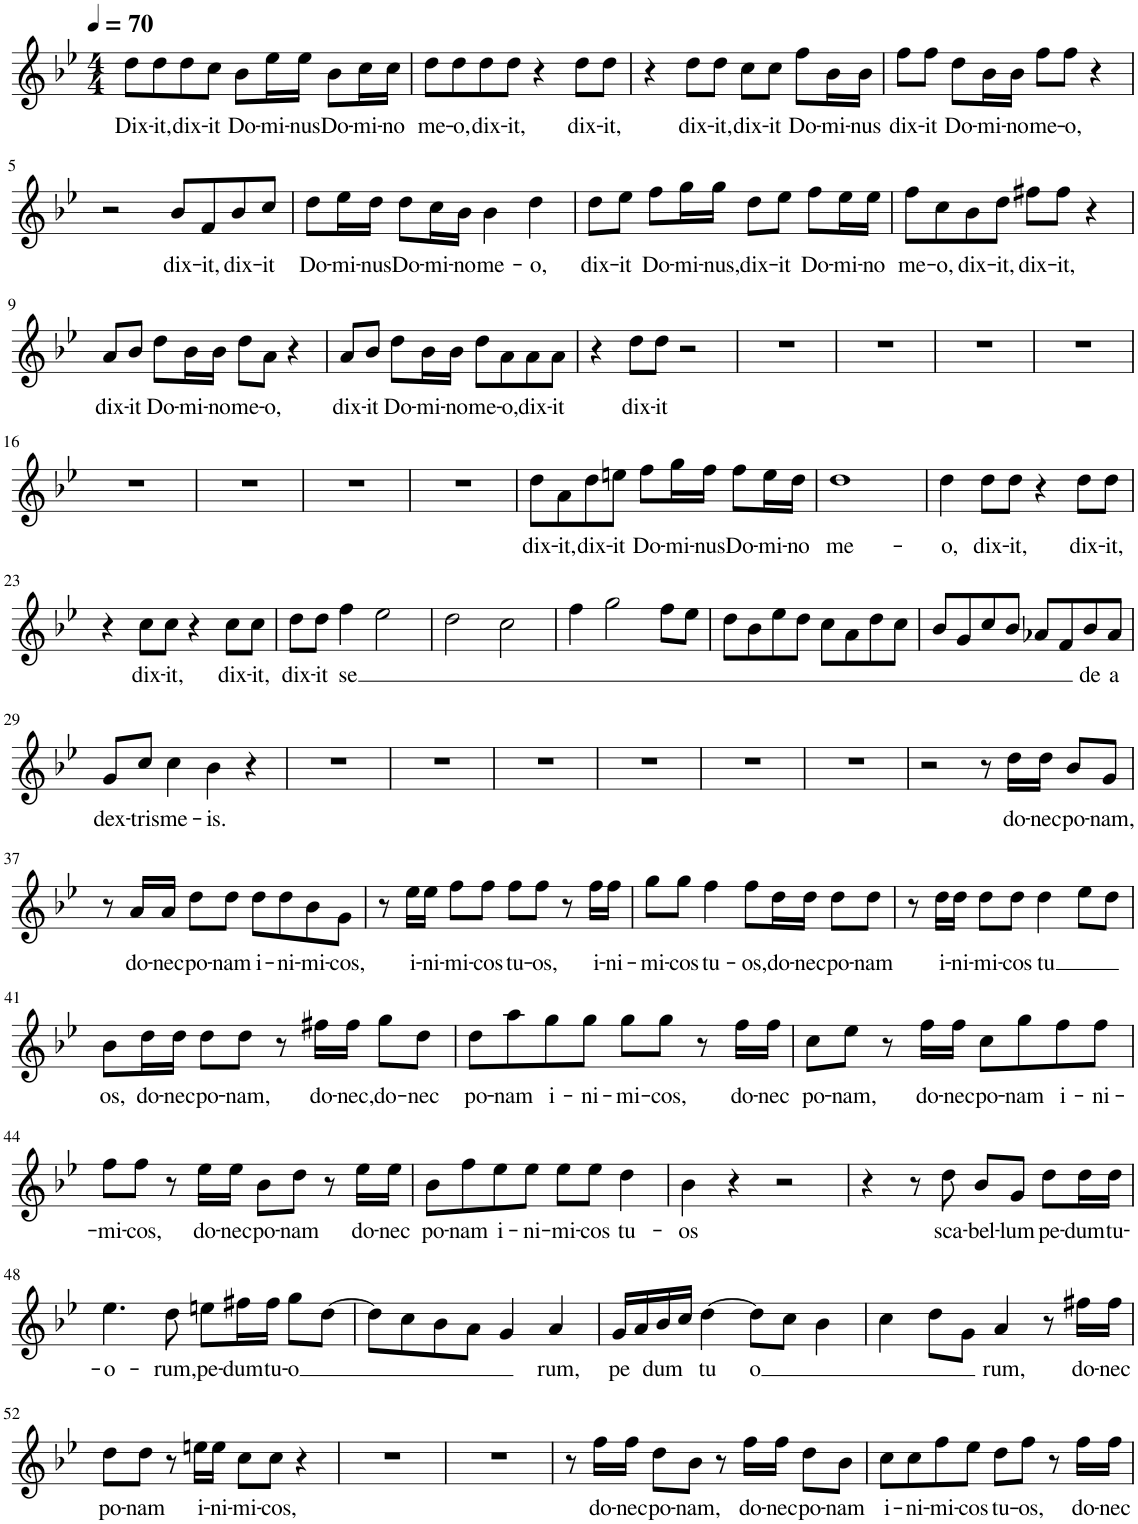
**kern	**text
*part1	*part1
*staff1	*staff1
*I"Piano, Instrument4	*
*I'Pia.	*
*clefG2	*
*k[b-e-]	*
*M4/4	*
*MM70	*
=1	=1
!	!LO:LY:b
8dd\L	Dix-
!	!LO:LY:b
8dd\	-it,
!	!LO:LY:b
8dd\	dix-
!	!LO:LY:b
8cc\J	-it
!	!LO:LY:b
8b-\L	Do-
!	!LO:LY:b
16ee-\L	-mi-
!	!LO:LY:b
16ee-\JJ	-nus
!	!LO:LY:b
8b-\L	Do-
!	!LO:LY:b
16cc\L	-mi-
!	!LO:LY:b
16cc\JJ	-no
=2	=2
!	!LO:LY:b
8dd\L	me-
!	!LO:LY:b
8dd\	-o,
!	!LO:LY:b
8dd\	dix-
!	!LO:LY:b
8dd\J	-it,
4r	.
!	!LO:LY:b
8dd\L	dix-
!	!LO:LY:b
8dd\J	-it,
=3	=3
4r	.
!	!LO:LY:b
8dd\L	dix-
!	!LO:LY:b
8dd\J	-it,
!	!LO:LY:b
8cc\L	dix-
!	!LO:LY:b
8cc\J	-it
!	!LO:LY:b
8ff\L	Do-
!	!LO:LY:b
16b-\L	-mi-
!	!LO:LY:b
16b-\JJ	-nus
=4	=4
!	!LO:LY:b
8ff\L	dix-
!	!LO:LY:b
8ff\J	-it
!	!LO:LY:b
8dd\L	Do-
!	!LO:LY:b
16b-\L	-mi-
!	!LO:LY:b
16b-\JJ	-no
!	!LO:LY:b
8ff\L	me-
!	!LO:LY:b
8ff\J	-o,
4r	.
!!LO:LB:g=z
=5	=5
2r	.
!	!LO:LY:b
8b-/L	dix-
!	!LO:LY:b
8f/	-it,
!	!LO:LY:b
8b-/	dix-
!	!LO:LY:b
8cc/J	-it
=6	=6
!	!LO:LY:b
8dd\L	Do-
!	!LO:LY:b
16ee-\L	-mi-
!	!LO:LY:b
16dd\JJ	-nus
!	!LO:LY:b
8dd\L	Do-
!	!LO:LY:b
16cc\L	-mi-
!	!LO:LY:b
16b-\JJ	-no
!	!LO:LY:b
4b-\	me-
!	!LO:LY:b
4dd\	-o,
=7	=7
!	!LO:LY:b
8dd\L	dix-
!	!LO:LY:b
8ee-\J	-it
!	!LO:LY:b
8ff\L	Do-
!	!LO:LY:b
16gg\L	-mi-
!	!LO:LY:b
16gg\JJ	-nus,
!	!LO:LY:b
8dd\L	dix-
!	!LO:LY:b
8ee-\J	-it
!	!LO:LY:b
8ff\L	Do-
!	!LO:LY:b
16ee-\L	-mi-
!	!LO:LY:b
16ee-\JJ	-no
=8	=8
!	!LO:LY:b
8ff\L	me-
!	!LO:LY:b
8cc\	-o,
!	!LO:LY:b
8b-\	dix-
!	!LO:LY:b
8dd\J	-it,
!	!LO:LY:b
8ff#X\L	dix-
!	!LO:LY:b
8ff#\J	-it,
4r	.
!!LO:LB:g=z
=9	=9
!	!LO:LY:b
8a/L	dix-
!	!LO:LY:b
8b-/J	-it
!	!LO:LY:b
8dd\L	Do-
!	!LO:LY:b
16b-\L	-mi-
!	!LO:LY:b
16b-\JJ	-no
!	!LO:LY:b
8dd\L	me-
!	!LO:LY:b
8a\J	-o,
4r	.
=10	=10
!	!LO:LY:b
8a/L	dix-
!	!LO:LY:b
8b-/J	-it
!	!LO:LY:b
8dd\L	Do-
!	!LO:LY:b
16b-\L	-mi-
!	!LO:LY:b
16b-\JJ	-no
!	!LO:LY:b
8dd\L	me-
!	!LO:LY:b
8a\	-o,
!	!LO:LY:b
8a\	dix-
!	!LO:LY:b
8a\J	-it
=11	=11
4r	.
!	!LO:LY:b
8dd\L	dix-
!	!LO:LY:b
8dd\J	-it
2r	.
=12	=12
1r	.
=13	=13
1r	.
=14	=14
1r	.
=15	=15
1r	.
!!LO:LB:g=z
=16	=16
1r	.
=17	=17
1r	.
=18	=18
1r	.
=19	=19
1r	.
=20	=20
!	!LO:LY:b
8dd\L	dix-
!	!LO:LY:b
8a\	-it,
!	!LO:LY:b
8dd\	dix-
!	!LO:LY:b
8een\J	-it
!	!LO:LY:b
8ff\L	Do-
!	!LO:LY:b
16gg\L	-mi-
!	!LO:LY:b
16ff\JJ	-nus
!	!LO:LY:b
8ff\L	Do-
!	!LO:LY:b
16ee\L	-mi-
!	!LO:LY:b
16dd\JJ	-no
=21	=21
!	!LO:LY:b
1dd	me-
=22	=22
!	!LO:LY:b
4dd\	-o,
!	!LO:LY:b
8dd\L	dix-
!	!LO:LY:b
8dd\J	-it,
4r	.
!	!LO:LY:b
8dd\L	dix-
!	!LO:LY:b
8dd\J	-it,
!!LO:LB:g=z
=23	=23
4r	.
!	!LO:LY:b
8cc\L	dix-
!	!LO:LY:b
8cc\J	-it,
4r	.
!	!LO:LY:b
8cc\L	dix-
!	!LO:LY:b
8cc\J	-it,
=24	=24
!	!LO:LY:b
8dd\L	dix-
!	!LO:LY:b
8dd\J	-it
!	!LO:LY:b
4ff\	se
2ee-\	.
=25	=25
2dd\	.
2cc\	.
=26	=26
4ff\	.
2gg\	.
8ff\L	.
8ee-\J	.
=27	=27
8dd\L	.
8b-\	.
8ee-\	.
8dd\J	.
8cc\L	.
8a\	.
8dd\	.
8cc\J	.
=28	=28
8b-/L	.
8g/	.
8cc/	.
8b-/J	.
8a-X/L	.
8f/	.
!	!LO:LY:b
8b-/	de
!	!LO:LY:b
8a-/J	a
!!LO:LB:g=z
=29	=29
!	!LO:LY:b
8g/L	dex-
!	!LO:LY:b
8cc/J	-tris
!	!LO:LY:b
4cc\	me-
!	!LO:LY:b
4b-\	-is.
4r	.
=30	=30
1r	.
=31	=31
1r	.
=32	=32
1r	.
=33	=33
1r	.
=34	=34
1r	.
=35	=35
1r	.
=36	=36
2r	.
8r	.
!	!LO:LY:b
16dd\LL	do-
!	!LO:LY:b
16dd\JJ	-nec
!	!LO:LY:b
8b-/L	po-
!	!LO:LY:b
8g/J	-nam,
!!LO:LB:g=z
=37	=37
8r	.
!	!LO:LY:b
16a/LL	do-
!	!LO:LY:b
16a/JJ	-nec
!	!LO:LY:b
8dd\L	po-
!	!LO:LY:b
8dd\J	-nam
!	!LO:LY:b
8dd\L	i-
!	!LO:LY:b
8dd\	-ni-
!	!LO:LY:b
8b-\	-mi-
!	!LO:LY:b
8g\J	-cos,
=38	=38
8r	.
!	!LO:LY:b
16ee-\LL	i-
!	!LO:LY:b
16ee-\JJ	-ni-
!	!LO:LY:b
8ff\L	-mi-
!	!LO:LY:b
8ff\J	-cos
!	!LO:LY:b
8ff\L	tu-
!	!LO:LY:b
8ff\J	-os,
8r	.
!	!LO:LY:b
16ff\LL	i-
!	!LO:LY:b
16ff\JJ	-ni-
=39	=39
!	!LO:LY:b
8gg\L	-mi-
!	!LO:LY:b
8gg\J	-cos
!	!LO:LY:b
4ff\	tu-
!	!LO:LY:b
8ff\L	-os,
!	!LO:LY:b
16dd\L	do-
!	!LO:LY:b
16dd\JJ	-nec
!	!LO:LY:b
8dd\L	po-
!	!LO:LY:b
8dd\J	-nam
=40	=40
8r	.
!	!LO:LY:b
16dd\LL	i-
!	!LO:LY:b
16dd\JJ	-ni-
!	!LO:LY:b
8dd\L	-mi-
!	!LO:LY:b
8dd\J	-cos
!	!LO:LY:b
4dd\	tu
8ee-\L	.
8dd\J	.
!!LO:LB:g=z
=41	=41
!	!LO:LY:b
8b-\L	os,
!	!LO:LY:b
16dd\L	do-
!	!LO:LY:b
16dd\JJ	-nec
!	!LO:LY:b
8dd\L	po-
!	!LO:LY:b
8dd\J	-nam,
8r	.
!	!LO:LY:b
16ff#X\LL	do-
!	!LO:LY:b
16ff#\JJ	-nec,
!	!LO:LY:b
8gg\L	do-
!	!LO:LY:b
8dd\J	-nec
=42	=42
!	!LO:LY:b
8dd\L	po-
!	!LO:LY:b
8aa\	-nam
!	!LO:LY:b
8gg\	i-
!	!LO:LY:b
8gg\J	-ni-
!	!LO:LY:b
8gg\L	-mi-
!	!LO:LY:b
8gg\J	-cos,
8r	.
!	!LO:LY:b
16ff\LL	do-
!	!LO:LY:b
16ff\JJ	-nec
=43	=43
!	!LO:LY:b
8cc\L	po-
!	!LO:LY:b
8ee-\J	-nam,
8r	.
!	!LO:LY:b
16ff\LL	do-
!	!LO:LY:b
16ff\JJ	-nec
!	!LO:LY:b
8cc\L	po-
!	!LO:LY:b
8gg\	-nam
!	!LO:LY:b
8ff\	i-
!	!LO:LY:b
8ff\J	-ni-
!!LO:LB:g=z
=44	=44
!	!LO:LY:b
8ff\L	-mi-
!	!LO:LY:b
8ff\J	-cos,
8r	.
!	!LO:LY:b
16ee-\LL	do-
!	!LO:LY:b
16ee-\JJ	-nec
!	!LO:LY:b
8b-\L	po-
!	!LO:LY:b
8dd\J	-nam
8r	.
!	!LO:LY:b
16ee-\LL	do-
!	!LO:LY:b
16ee-\JJ	-nec
=45	=45
!	!LO:LY:b
8b-\L	po-
!	!LO:LY:b
8ff\	-nam
!	!LO:LY:b
8ee-\	i-
!	!LO:LY:b
8ee-\J	-ni-
!	!LO:LY:b
8ee-\L	-mi-
!	!LO:LY:b
8ee-\J	-cos
!	!LO:LY:b
4dd\	tu-
=46	=46
!	!LO:LY:b
4b-\	-os
4r	.
2r	.
=47	=47
4r	.
8r	.
!	!LO:LY:b
8dd\	sca-
!	!LO:LY:b
8b-/L	-bel-
!	!LO:LY:b
8g/J	-lum
!	!LO:LY:b
8dd\L	pe-
!	!LO:LY:b
16dd\L	-dum
!	!LO:LY:b
16dd\JJ	tu-
!!LO:LB:g=z
=48	=48
!	!LO:LY:b
4.ee-\	-o-
!	!LO:LY:b
8dd\	-rum,
!	!LO:LY:b
8een\L	pe-
!	!LO:LY:b
16ff#X\L	-dum
!	!LO:LY:b
16ff#\JJ	tu-
!	!LO:LY:b
8gg\L	-o
[8dd\J	.
=49	=49
8dd\L]	.
8cc\	.
8b-\	.
8a\J	.
4g/	.
!	!LO:LY:b
4a/	rum,
=50	=50
!	!LO:LY:b
16g/LL	pe
16a/	.
!	!LO:LY:b
16b-/	dum
16cc/JJ	.
!	!LO:LY:b
[4dd\	tu
!	!LO:LY:b
8dd\L]	o
8cc\J	.
4b-\	.
=51	=51
4cc\	.
8dd\L	.
8g\J	.
!	!LO:LY:b
4a/	rum,
8r	.
!	!LO:LY:b
16ff#X\LL	do-
!	!LO:LY:b
16ff#\JJ	-nec
!!LO:LB:g=z
=52	=52
!	!LO:LY:b
8dd\L	po-
!	!LO:LY:b
8dd\J	-nam
8r	.
!	!LO:LY:b
16een\LL	i-
!	!LO:LY:b
16ee\JJ	-ni-
!	!LO:LY:b
8cc\L	-mi-
!	!LO:LY:b
8cc\J	-cos,
4r	.
=53	=53
1r	.
=54	=54
1r	.
=55	=55
8r	.
!	!LO:LY:b
16ff\LL	do-
!	!LO:LY:b
16ff\JJ	-nec
!	!LO:LY:b
8dd\L	po-
!	!LO:LY:b
8b-\J	-nam,
8r	.
!	!LO:LY:b
16ff\LL	do-
!	!LO:LY:b
16ff\JJ	-nec
!	!LO:LY:b
8dd\L	po-
!	!LO:LY:b
8b-\J	-nam
=56	=56
!	!LO:LY:b
8cc\L	i-
!	!LO:LY:b
8cc\	-ni-
!	!LO:LY:b
8ff\	-mi-
!	!LO:LY:b
8ee-\J	-cos
!	!LO:LY:b
8dd\L	tu-
!	!LO:LY:b
8ff\J	-os,
8r	.
!	!LO:LY:b
16ff\LL	do-
!	!LO:LY:b
16ff\JJ	-nec
=	=
*-	*-
